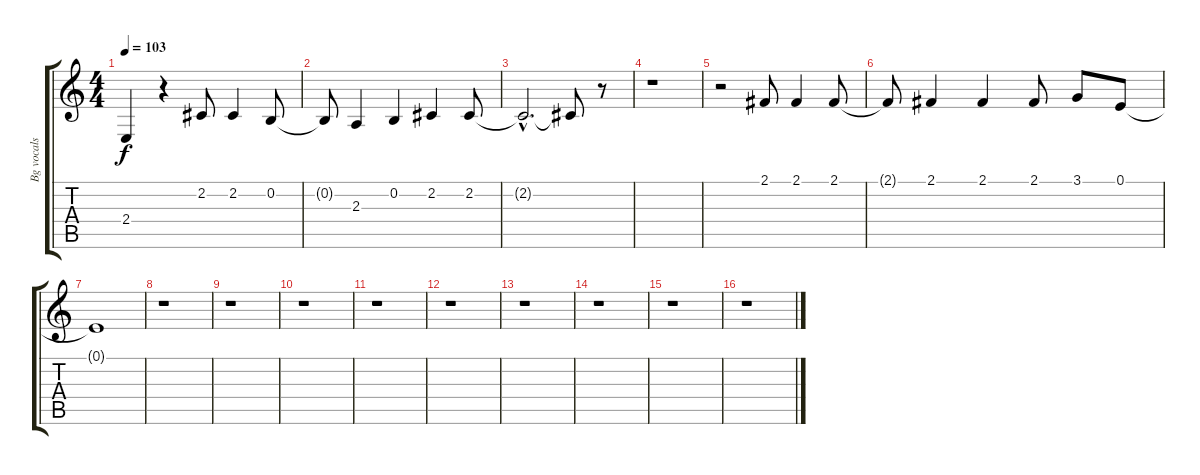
\track ("Bg vocals" "Bg vocals") {instrument oboe}
\staff {score tabs}
\tuning (E4 B3 G3 D3 A2 E2) {hide}
\ts (4 4)
\tempo 103
\clef g2
\ks c
2.4{t}.4{dy f} r.4 2.2.8 2.2.4 0.2.8 |
0.2{t}.8 2.3.4 0.2.4 2.2.4 2.2.8 |
2.2{hac t}.2{d} 2.2{t}.8 r.8 |
r.1 |
r.2 2.1.8 2.1.4 2.1.8 |
2.1{t}.8 2.1.4 2.1.4 2.1.8 3.1.8 0.1.8 |
0.1{t}.1 |
r.1 |
r.1 |
r.1 |
r.1 |
r.1 |
r.1 |
r.1 |
r.1 |
r.1
